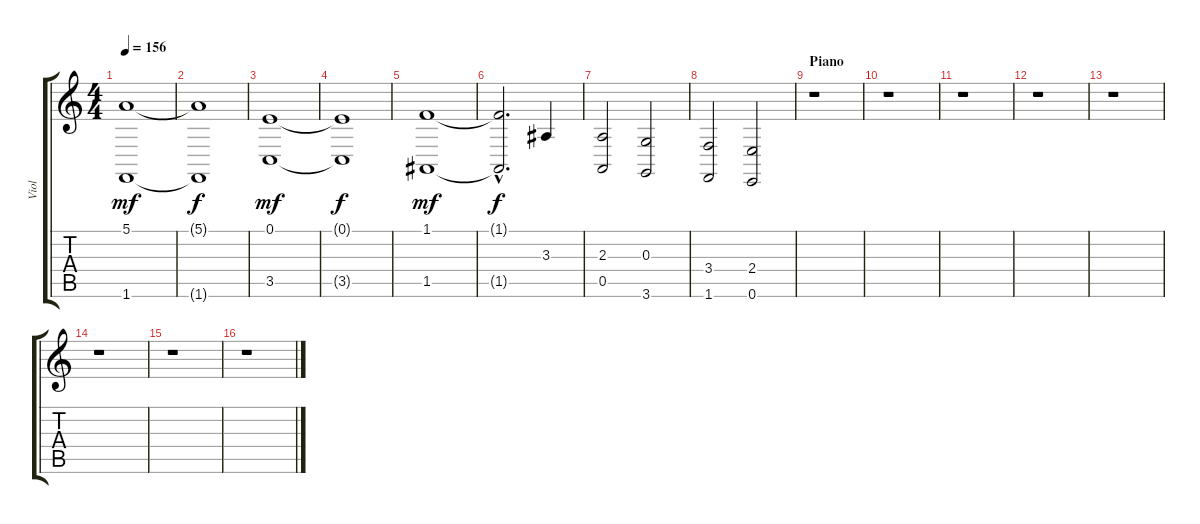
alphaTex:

\track ("Viol" "Viol") {instrument viola}
\staff {score tabs}
\tuning (E4 B3 G3 D3 A2 E2) {hide}
\ts (4 4)
\tempo 156
\clef g2
\ks c
(5.1 1.6).1{dy mf} |
(5.1{t} 1.6{t}).1{dy f} |
(0.1 3.5).1{dy mf} |
(0.1{t} 3.5{t}).1{dy f} |
(1.1 1.5).1{dy mf} |
(1.1{hac t} 1.5{hac t}).2{d dy f} 3.3.4 |
(2.3 0.5).2 (0.3 3.6).2 |
(3.4 1.6).2 (2.4 0.6).2 |
\section ("" "Piano")
r.1 |
r.1 |
r.1 |
r.1 |
r.1 |
r.1 |
r.1 |
r.1
